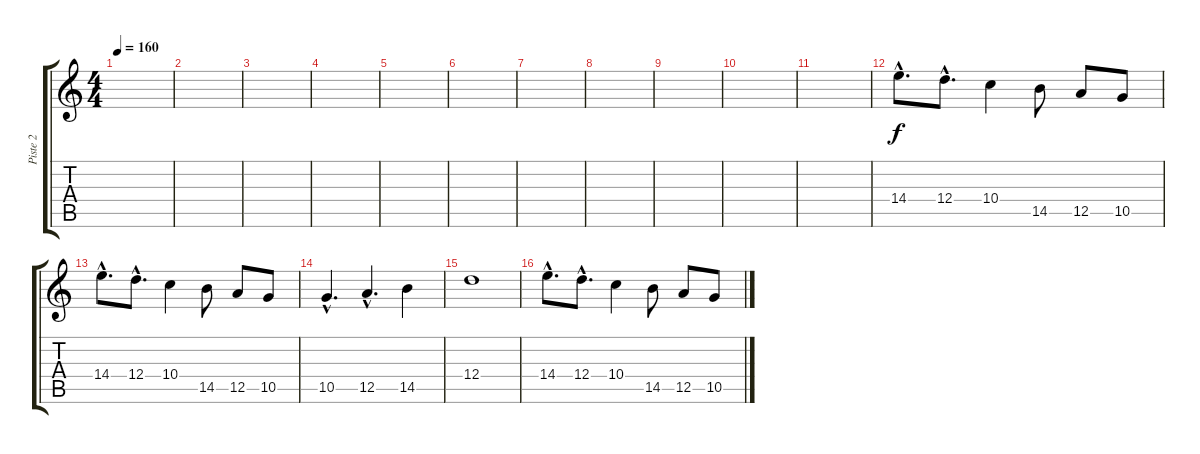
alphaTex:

\track ("Piste 2" "Piste 2") {instrument overdrivenguitar}
\staff {score tabs}
\tuning (E4 B3 G3 D3 A2 E2) {hide}
\ts (4 4)
\tempo 160
\clef g2
\ks c
|
|
|
|
|
|
|
|
|
|
|
14.4{hac}.8{d} 12.4{hac}.8{d} 10.4.4 14.5.8 12.5.8 10.5.8 |
14.4{hac}.8{d} 12.4{hac}.8{d} 10.4.4 14.5.8 12.5.8 10.5.8 |
10.5{hac}.4{d} 12.5{hac}.4{d} 14.5.4 |
12.4.1 |
14.4{hac}.8{d} 12.4{hac}.8{d} 10.4.4 14.5.8 12.5.8 10.5.8
